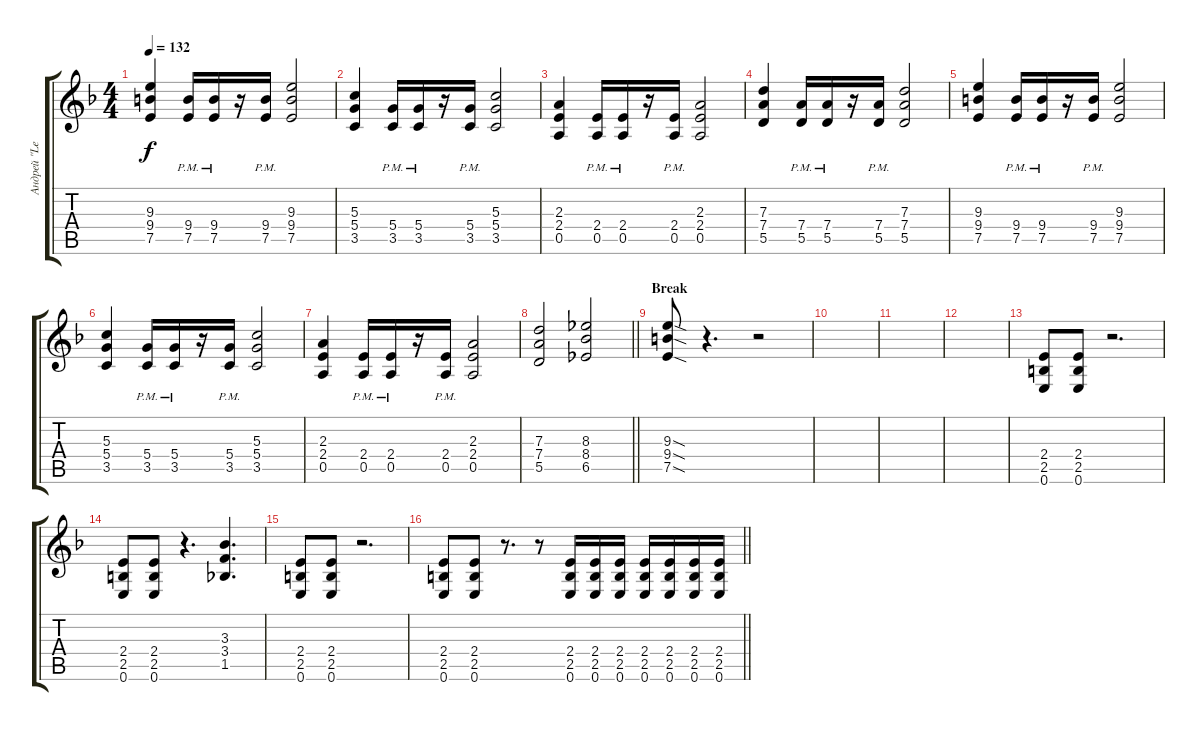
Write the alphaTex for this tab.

\track ("Андрей \"Leo\" Леонтьев" "Андрей \"Le") {instrument distortionguitar}
\staff {score tabs}
\tuning (E4 B3 G3 D3 A2 E2) {hide}
\ts (4 4)
\tempo 132
\clef g2
\ks f
(9.3 9.4 7.5).4{dy f} (9.4{pm} 7.5{pm}).16 (9.4{pm} 7.5{pm}).16 r.16 (9.4{pm} 7.5{pm}).16 (9.3 9.4 7.5).2 |
(5.3 5.4 3.5).4 (5.4{pm} 3.5{pm}).16 (5.4{pm} 3.5{pm}).16 r.16 (5.4{pm} 3.5{pm}).16 (5.3 5.4 3.5).2 |
(2.3 2.4 0.5).4 (2.4{pm} 0.5{pm}).16 (2.4{pm} 0.5{pm}).16 r.16 (2.4{pm} 0.5{pm}).16 (2.3 2.4 0.5).2 |
(7.3 7.4 5.5).4 (7.4{pm} 5.5{pm}).16 (7.4{pm} 5.5{pm}).16 r.16 (7.4{pm} 5.5{pm}).16 (7.3 7.4 5.5).2 |
(9.3 9.4 7.5).4 (9.4{pm} 7.5{pm}).16 (9.4{pm} 7.5{pm}).16 r.16 (9.4{pm} 7.5{pm}).16 (9.3 9.4 7.5).2 |
(5.3 5.4 3.5).4 (5.4{pm} 3.5{pm}).16 (5.4{pm} 3.5{pm}).16 r.16 (5.4{pm} 3.5{pm}).16 (5.3 5.4 3.5).2 |
(2.3 2.4 0.5).4 (2.4{pm} 0.5{pm}).16 (2.4{pm} 0.5{pm}).16 r.16 (2.4{pm} 0.5{pm}).16 (2.3 2.4 0.5).2 |
\barLineRight lightlight
(7.3 7.4 5.5).2 (8.3 8.4 6.5).2 |
\section ("" "Break")
(9.3{sod} 9.4{sod} 7.5{sod}).8 r.4{d} r.2 |
|
|
|
(2.4 2.5 0.6).8 (2.4 2.5 0.6).8 r.2{d} |
(2.4 2.5 0.6).8 (2.4 2.5 0.6).8 r.4{d} (3.3 3.4 1.5).4{d} |
(2.4 2.5 0.6).8 (2.4 2.5 0.6).8 r.2{d} |
\barLineRight lightlight
(2.4 2.5 0.6).8 (2.4 2.5 0.6).8 r.8{d} r.8 (2.4 2.5 0.6).16 (2.4 2.5 0.6).16 (2.4 2.5 0.6).16 (2.4 2.5 0.6).16 (2.4 2.5 0.6).16 (2.4 2.5 0.6).16 (2.4 2.5 0.6).16
